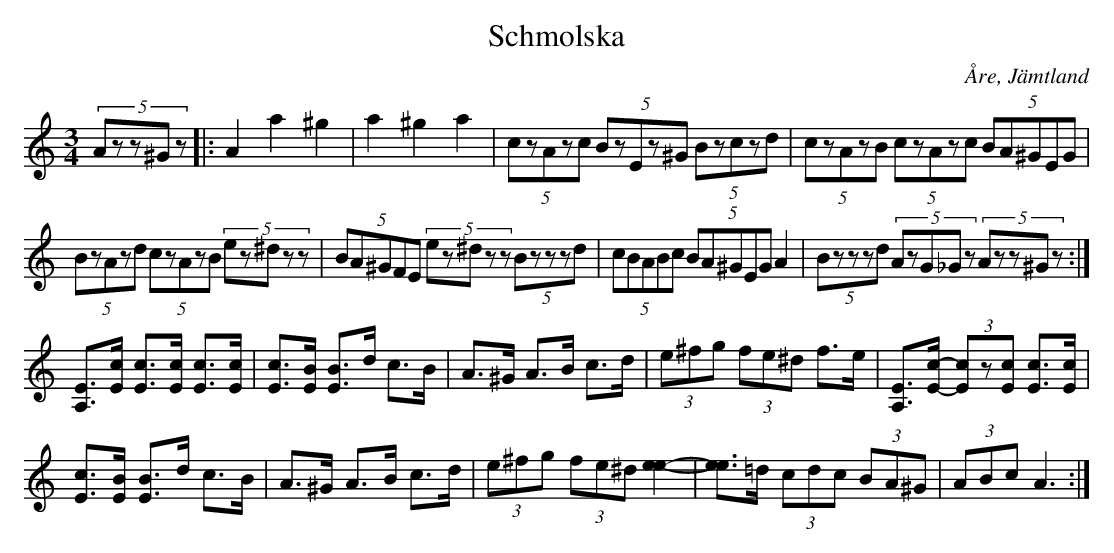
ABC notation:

X:1
T:Schmolska
O:Åre, Jämtland
M:3/4
L:1/8
K:Am
(5:2Azz^Gz|:A2 a2 ^g2|a2 ^g2 a2|  (5:2czAzc (5:2BzEz^G (5:2Bzczd|  (5:2czAzB (5:2czAzc (5:2BA^GEG|
 (5:2BzAzd (5:2czAzB (5:2ez^dzz|  (5:2BA^GFE (5:2ez^dzz (5:2Bzzzd|  (5:2cBABc (5:2BA^GEG  A2|  (5:2Bzzzd (5:2AzG_Gz (5:2Azz^Gz  :|
[EA,]>[cE] [cE]>[cE] [cE]>[cE] | [cE]>[BE] [BE]>d c>B | A>^G A>B c>d | (3e^fg (3fe^d f>e | [EA,]>[c-E-] (3[cE]z[cE] [cE]>[cE] |
[cE]>[BE] [BE]>d c>B | A>^G A>B c>d | (3e^fg (3fe^d [e2-e2-] | [ee]>=d (3cdc (3BA^G | (3ABc A3 :|]
